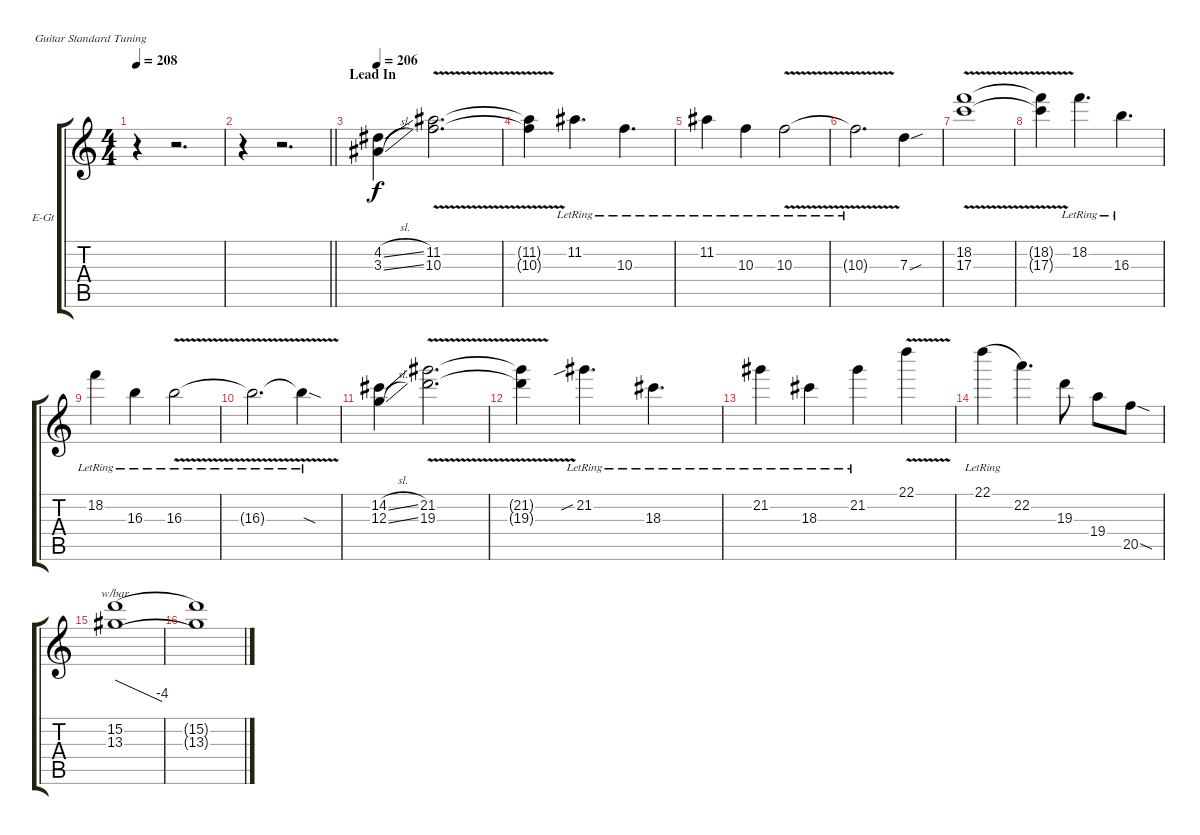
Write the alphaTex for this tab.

\bracketExtendMode groupsimilarinstruments
\firstSystemTrackNameOrientation horizontal
\otherSystemsTrackNameOrientation horizontal
\track ("Gtr. 1 - Paul" "E-Gt") {instrument distortionguitar}
\staff {score tabs}
\tuning (E4 B3 G3 D3 A2 E2)
\ts (4 4)
\tempo 208
\clef g2
\ks c
r.4{dy f} r.2{d} |
\barLineRight lightlight
r.4 r.2{d} |
\section ("" "Lead In")
\tempo 206
(4.2{sl} 3.3{sl}).4 (11.2{v} 10.3{v}).2{d} |
(11.2{v t} 10.3{v t}).4 11.2{lr}.4{d} 10.3{lr}.4{d} |
11.2{lr}.4 10.3{lr}.4 10.3{v lr}.2 |
10.3{v lr t}.2{d} 7.3{sou}.4 |
(18.2{v} 17.3{v}).1 |
(18.2{v t} 17.3{v t}).4 18.2{lr}.4{d} 16.3{lr}.4{d} |
18.2{lr}.4 16.3{lr}.4 16.3{v lr}.2 |
16.3{v lr t}.2{d} 16.3{v sod lr t}.4 |
(14.2{sl} 12.3{sl}).4 (21.2{v} 19.3).2{d} |
(21.2{v t} 19.3{t}).4 21.2{sib lr}.4{d} 18.3{lr}.4{d} |
21.2{lr}.4 18.3{lr}.4 21.2{lr}.4 22.1{v}.4 |
22.1{lr}.4{legatoorigin} 22.2.4{d} 19.3.8 19.4.8 20.5{sod}.8 |
(15.2 13.3).1{tbe (dive default 0 0 60 -16)} |
(15.2{t} 13.3{t}).1
